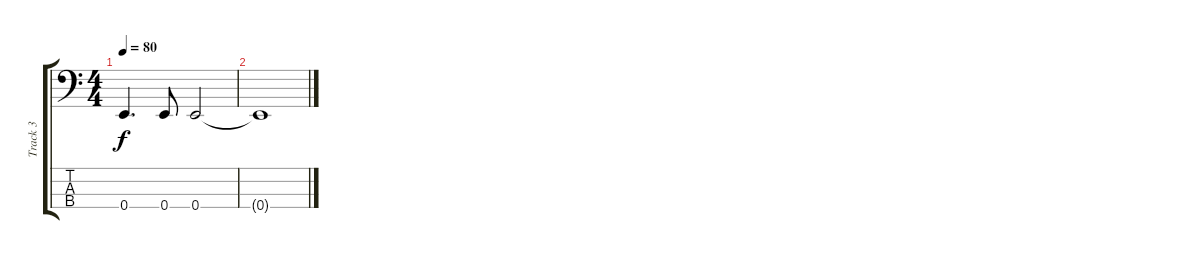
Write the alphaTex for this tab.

\track ("Track 3" "Track 3") {instrument electricbassfinger}
\staff {score tabs}
\tuning (G2 D2 A1 E1) {hide}
\ts (4 4)
\tempo 80
\clef f4
\ks c
0.4.4{d dy f} 0.4.8 0.4.2 |
0.4{t}.1
